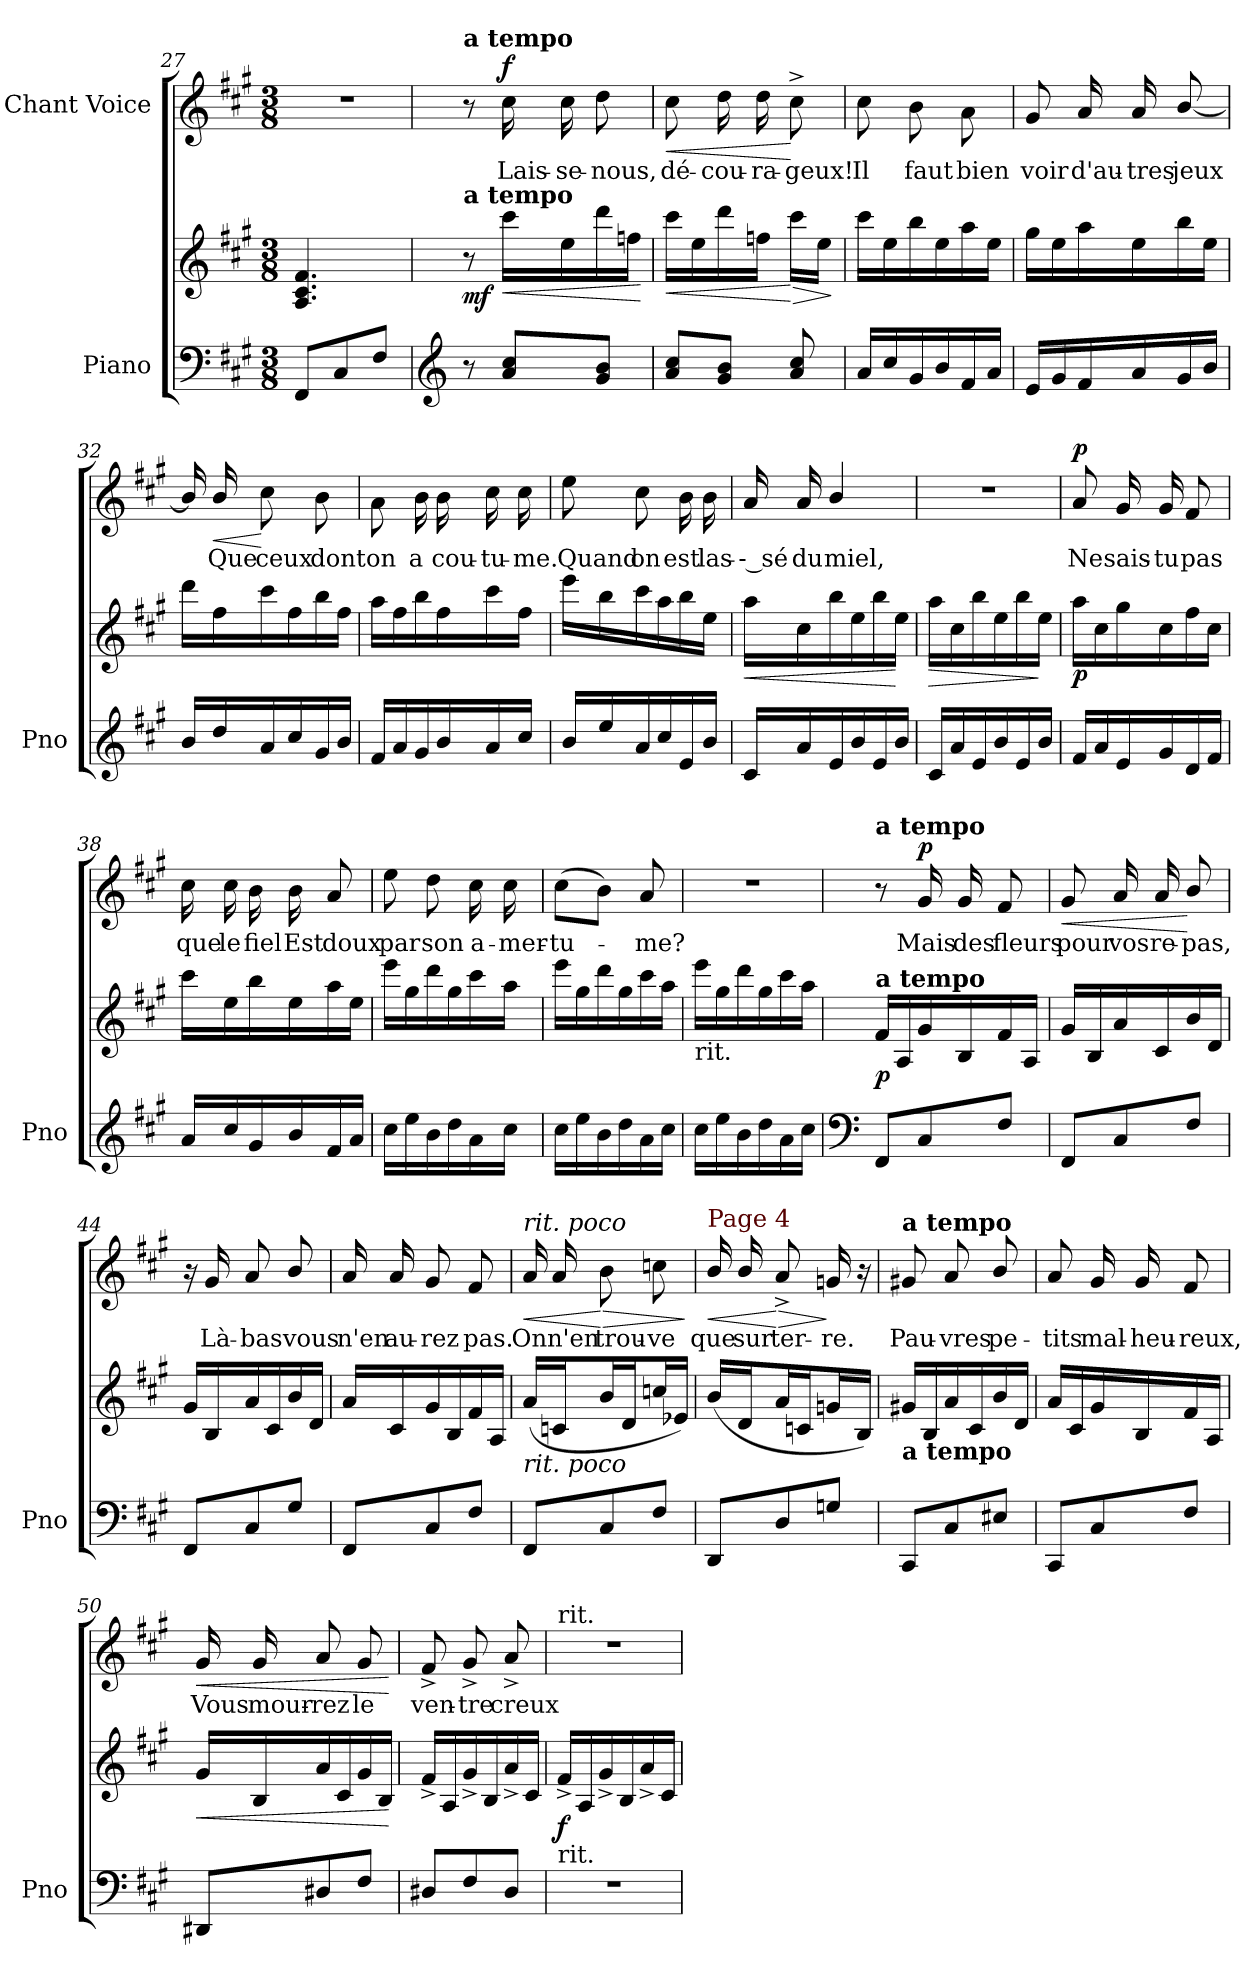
**kern	**kern	**dynam	**kern	**text	**dynam
*part2	*part2	*part2	*part1	*part1	*part1
*staff3	*staff2	*staff2/3	*staff1	*staff1	*staff1
*I"Piano	*	*	*I"Chant Voice	*	*
*I'Pno	*	*	*	*	*
*clefF4	*clefG2	*	*clefG2	*	*
*k[f#c#g#]	*k[f#c#g#]	*	*k[f#c#g#]	*	*
*M3/8	*M3/8	*	*M3/8	*	*
=27	=27	=27	=27	=27	=27
8FF#/L	4.A/ 4.c#/ 4.f#/	.	4.r	.	.
8C#/	.	.	.	.	.
8F#/J	.	.	.	.	.
=28	=28	=28	=28	=28	=28
*clefG2	*	*	*	*	*
!	!	!	!LO:TX:a:B:t=a tempo	!	!
!	!LO:TX:a:B:t=a tempo	!	!	!	!
!	!	!LO:DY:b	!	!	!
8r	8r	mf	8r	.	.
!	!	!LO:HP:b	!	!	!LO:DY:b
8a/ 8cc#/L	16ccc#\LL	<	16cc#\	Lais-	f
.	16ee\	.	16cc#\	-se-	.
8g#/ 8b/J	16ddd\	.	8dd\	-nous,	.
.	16ffn\JJ	.	.	.	.
.	.	[	.	.	.
=29	=29	=29	=29	=29	=29
!	!	!LO:HP:b	!	!	!LO:HP:b
8a/ 8cc#/L	16ccc#\LL	<	8cc#\	dé-	<
.	16ee\	.	.	.	.
8g#/ 8b/J	16ddd\	.	16dd\	-cou-	.
.	16ffn\JJ	.	16dd\	-ra-	.
!	!	!LO:HP:n=1:b	!	!	!
8a/ 8cc#/	16ccc#\LL	[ >	8cc#^\	-geux!	[
.	16ee\JJ	.	.	.	.
.	.	]	.	.	.
=30	=30	=30	=30	=30	=30
16a/LL	16ccc#\LL	.	8cc#\	Il	.
16cc#/	16ee\	.	.	.	.
16g#/	16bb\	.	8b\	faut	.
16b/	16ee\	.	.	.	.
16f#/	16aa\	.	8a\	bien	.
16a/JJ	16ee\JJ	.	.	.	.
=31	=31	=31	=31	=31	=31
16e/LL	16gg#\LL	.	8g#/	voir	.
16g#/	16ee\	.	.	.	.
16f#/	16aa\	.	16a/	d'au-	.
16a/	16ee\	.	16a/	-tres	.
16g#/	16bb\	.	[8b/	jeux	.
16b/JJ	16ee\JJ	.	.	.	.
=32	=32	=32	=32	=32	=32
16b/LL	16ddd\LL	.	16b/]	.	.
!	!	!	!	!	!LO:HP:b
16dd/	16ff#\	.	16b/	Que	<
16a/	16ccc#\	.	8cc#\	ceux	[
16cc#/	16ff#\	.	.	.	.
16g#/	16bb\	.	8b\	dont	.
16b/JJ	16ff#\JJ	.	.	.	.
=33	=33	=33	=33	=33	=33
16f#/LL	16aa\LL	.	8a\	on	.
16a/	16ff#\	.	.	.	.
16g#/	16bb\	.	16b\	a	.
16b/	16ff#\	.	16b\	cou-	.
16a/	16ccc#\	.	16cc#\	-tu-	.
16cc#/JJ	16ff#\JJ	.	16cc#\	-me.	.
=34	=34	=34	=34	=34	=34
16b/LL	16eee\LL	.	8ee\	Quand	.
16ee/	16bb\	.	.	.	.
16a/	16ccc#\	.	8cc#\	on	.
16cc#/	16aa\	.	.	.	.
16e/	16bb\	.	16b\	est	.
16b/JJ	16ee\JJ	.	16b\	las-	.
=35	=35	=35	=35	=35	=35
!	!	!LO:HP:b	!	!	!
16c#/LL	16aa\LL	<	16a/	-- sé	.
16a/	16cc#\	.	16a/	du	.
16e/	16bb\	.	4b/	miel,	.
16b/	16ee\	.	.	.	.
16e/	16bb\	.	.	.	.
16b/JJ	16ee\JJ	[	.	.	.
=36	=36	=36	=36	=36	=36
!	!	!LO:HP:b	!	!	!
16c#/LL	16aa\LL	>	4.r	.	.
16a/	16cc#\	.	.	.	.
16e/	16bb\	.	.	.	.
16b/	16ee\	.	.	.	.
16e/	16bb\	.	.	.	.
16b/JJ	16ee\JJ	]	.	.	.
=37	=37	=37	=37	=37	=37
!	!	!LO:DY:b	!	!	!LO:DY:a
16f#/LL	16aa\LL	p	8a/	Ne	p
16a/	16cc#\	.	.	.	.
16e/	16gg#\	.	16g#/	sais-	.
16g#/	16cc#\	.	16g#/	-tu	.
16d/	16ff#\	.	8f#/	pas	.
16f#/JJ	16cc#\JJ	.	.	.	.
=38	=38	=38	=38	=38	=38
16a/LL	16ccc#\LL	.	16cc#\	que	.
16cc#/	16ee\	.	16cc#\	le	.
16g#/	16bb\	.	16b\	fiel	.
16b/	16ee\	.	16b\	Est	.
16f#/	16aa\	.	8a/	doux	.
16a/JJ	16ee\JJ	.	.	.	.
=39	=39	=39	=39	=39	=39
16cc#\LL	16eee\LL	.	8ee\	par	.
16ee\	16gg#\	.	.	.	.
16b\	16ddd\	.	8dd\	son	.
16dd\	16gg#\	.	.	.	.
16a\	16ccc#\	.	16cc#\	a-	.
16cc#\JJ	16aa\JJ	.	16cc#\	-mer-	.
=40	=40	=40	=40	=40	=40
16cc#\LL	16eee\LL	.	(8cc#\L	-tu-	.
16ee\	16gg#\	.	.	.	.
16b\	16ddd\	.	8b\J)	.	.
16dd\	16gg#\	.	.	.	.
16a\	16ccc#\	.	8a/	-me?	.
16cc#\JJ	16aa\JJ	.	.	.	.
=41	=41	=41	=41	=41	=41
!	!LO:TX:b:t=rit.	!	!	!	!
16cc#\LL	16eee\LL	.	4.r	.	.
16ee\	16gg#\	.	.	.	.
16b\	16ddd\	.	.	.	.
16dd\	16gg#\	.	.	.	.
16a\	16ccc#\	.	.	.	.
16cc#\JJ	16aa\JJ	.	.	.	.
=42	=42	=42	=42	=42	=42
*clefF4	*	*	*	*	*
!	!	!	!LO:TX:a:B:t=a tempo	!	!
!	!LO:TX:a:B:t=a tempo	!	!	!	!
!	!	!LO:DY:b	!	!	!
8FF#/L	16f#/LL	p	8r	.	.
.	16A/	.	.	.	.
!	!	!	!	!	!LO:DY:a
8C#/	16g#/	.	16g#/	Mais	p
.	16B/	.	16g#/	des	.
8F#/J	16f#/	.	8f#/	fleurs	.
.	16A/JJ	.	.	.	.
=43	=43	=43	=43	=43	=43
!	!	!	!	!	!LO:HP:b
8FF#/L	16g#/LL	.	8g#/	pour	<
.	16B/	.	.	.	.
8C#/	16a/	.	16a/	vos	.
.	16c#/	.	16a/	re-	.
8F#/J	16b/	.	8b/	-pas,	[
.	16d/JJ	.	.	.	.
=44	=44	=44	=44	=44	=44
8FF#/L	16g#/LL	.	16r	.	.
.	16B/	.	16g#/	Là-	.
8C#/	16a/	.	8a/	-bas	.
.	16c#/	.	.	.	.
8G#/J	16b/	.	8b/	vous	.
.	16d/JJ	.	.	.	.
=45	=45	=45	=45	=45	=45
8FF#/L	16a/LL	.	16a/	n'en	.
.	16c#/	.	16a/	au-	.
8C#/	16g#/	.	8g#/	-rez	.
.	16B/	.	.	.	.
8F#/J	16f#/	.	8f#/	pas.	.
.	16A/JJ	.	.	.	.
=46	=46	=46	=46	=46	=46
!	!	!	!LO:TX:a:i:t=rit. poco	!	!
!	!LO:TX:b:i:t=rit. poco	!	!	!	!
!	!	!	!	!	!LO:HP:b
8FF#/L	(>16a/LL	.	16a/	On	<
.	16cn/J	.	16a/	n'en	.
!	!	!	!	!	!LO:HP:n=1:b
8C#/	16b/L	.	8b\	trou-	[ >
.	16d/J	.	.	.	.
8F#/J	16ccn/L	.	8ccn\	-ve	.
.	16e-X/JJ)	.	.	.	.
.	.	.	.	.	]
=47	=47	=47	=47	=47	=47
!	!	!	!LO:TX:a:color=#550000:t=Page 4	!	!
!	!	!	!	!	!LO:HP:b
8DD/L	(>16b/LL	.	16b/	que	<
.	16d/J	.	16b/	sur	.
!	!	!	!	!	!LO:HP:n=1:b
8D/	16a/L	.	8a^>/	ter-	[ >
.	16cn/J	.	.	.	.
8Gn/J	16gn/L	.	16gn/	-re.	]
.	16B/JJ)	.	16r	.	.
=48	=48	=48	=48	=48	=48
!	!	!	!LO:TX:a:B:t=a tempo	!	!
!	!LO:TX:b:B:t=a tempo	!	!	!	!
8CC#/L	16g#X/LL	.	8g#X/	Pau-	.
.	16B/	.	.	.	.
8C#/	16a/	.	8a/	-vres	.
.	16c#/	.	.	.	.
8E#X/J	16b/	.	8b/	pe-	.
.	16d/JJ	.	.	.	.
=49	=49	=49	=49	=49	=49
8CC#/L	16a/LL	.	8a/	-tits	.
.	16c#/	.	.	.	.
8C#/	16g#/	.	16g#/	mal-	.
.	16B/	.	16g#/	-heu-	.
8F#/J	16f#/	.	8f#/	-reux,	.
.	16A/JJ	.	.	.	.
=50	=50	=50	=50	=50	=50
!	!	!LO:HP:b	!	!	!LO:HP:b
8DD#X/L	16g#/LL	<	16g#/	Vous	<
.	16B/	.	16g#/	mour-	.
8D#X/	16a/	.	8a/	-rez	.
.	16c#/	.	.	.	.
8F#/J	16g#/	.	8g#/	le	.
.	16B/JJ	.	.	.	.
.	.	[	.	.	[
=51	=51	=51	=51	=51	=51
8D#X/L	16f#^>/LL	.	8f#^>/	ven-	.
.	16A/	.	.	.	.
8F#/	16g#^>/	.	8g#^>/	-tre	.
.	16B/	.	.	.	.
8D#/J	16a^>/	.	8a^>/	creux	.
.	16c#/JJ	.	.	.	.
=52	=52	=52	=52	=52	=52
!	!	!	!LO:TX:a:t=rit.	!	!
!	!LO:TX:b:t=rit.	!	!	!	!
!	!	!LO:DY:b	!	!	!
4.r	16f#^>/LL	f	4.r	.	.
.	16A/	.	.	.	.
.	16g#^>/	.	.	.	.
.	16B/	.	.	.	.
.	16a^>/	.	.	.	.
.	16c#/JJ	.	.	.	.
=	=	=	=	=	=
*-	*-	*-	*-	*-	*-
